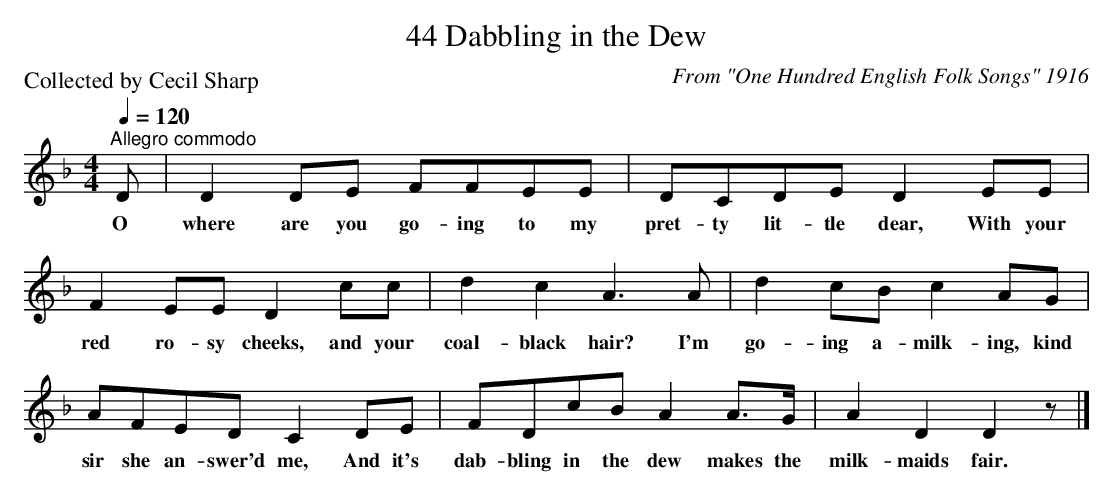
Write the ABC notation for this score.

X:1
T:44 Dabbling in the Dew
C:From "One Hundred English Folk Songs" 1916
P:Collected by Cecil Sharp
Q:1/4=120
L:1/8
M:4/4
K:Dm
"^Allegro commodo" D | D2 DE FFEE | DCDE D2 EE |$ F2 EE D2 cc | d2 c2 A3 A | d2 cB c2 AG |$
w: O|where are you go- ing to my|pret- ty lit- tle dear, With your|red ro- sy cheeks, and your|coal- black hair? I'm|go- ing a- milk- ing, kind|
AFED C2 DE | FDcB A2 A>G | A2 D2 D2 z |]
w: sir she an- swer'd me, And it's|dab- bling in the dew makes the|milk- maids fair.|
